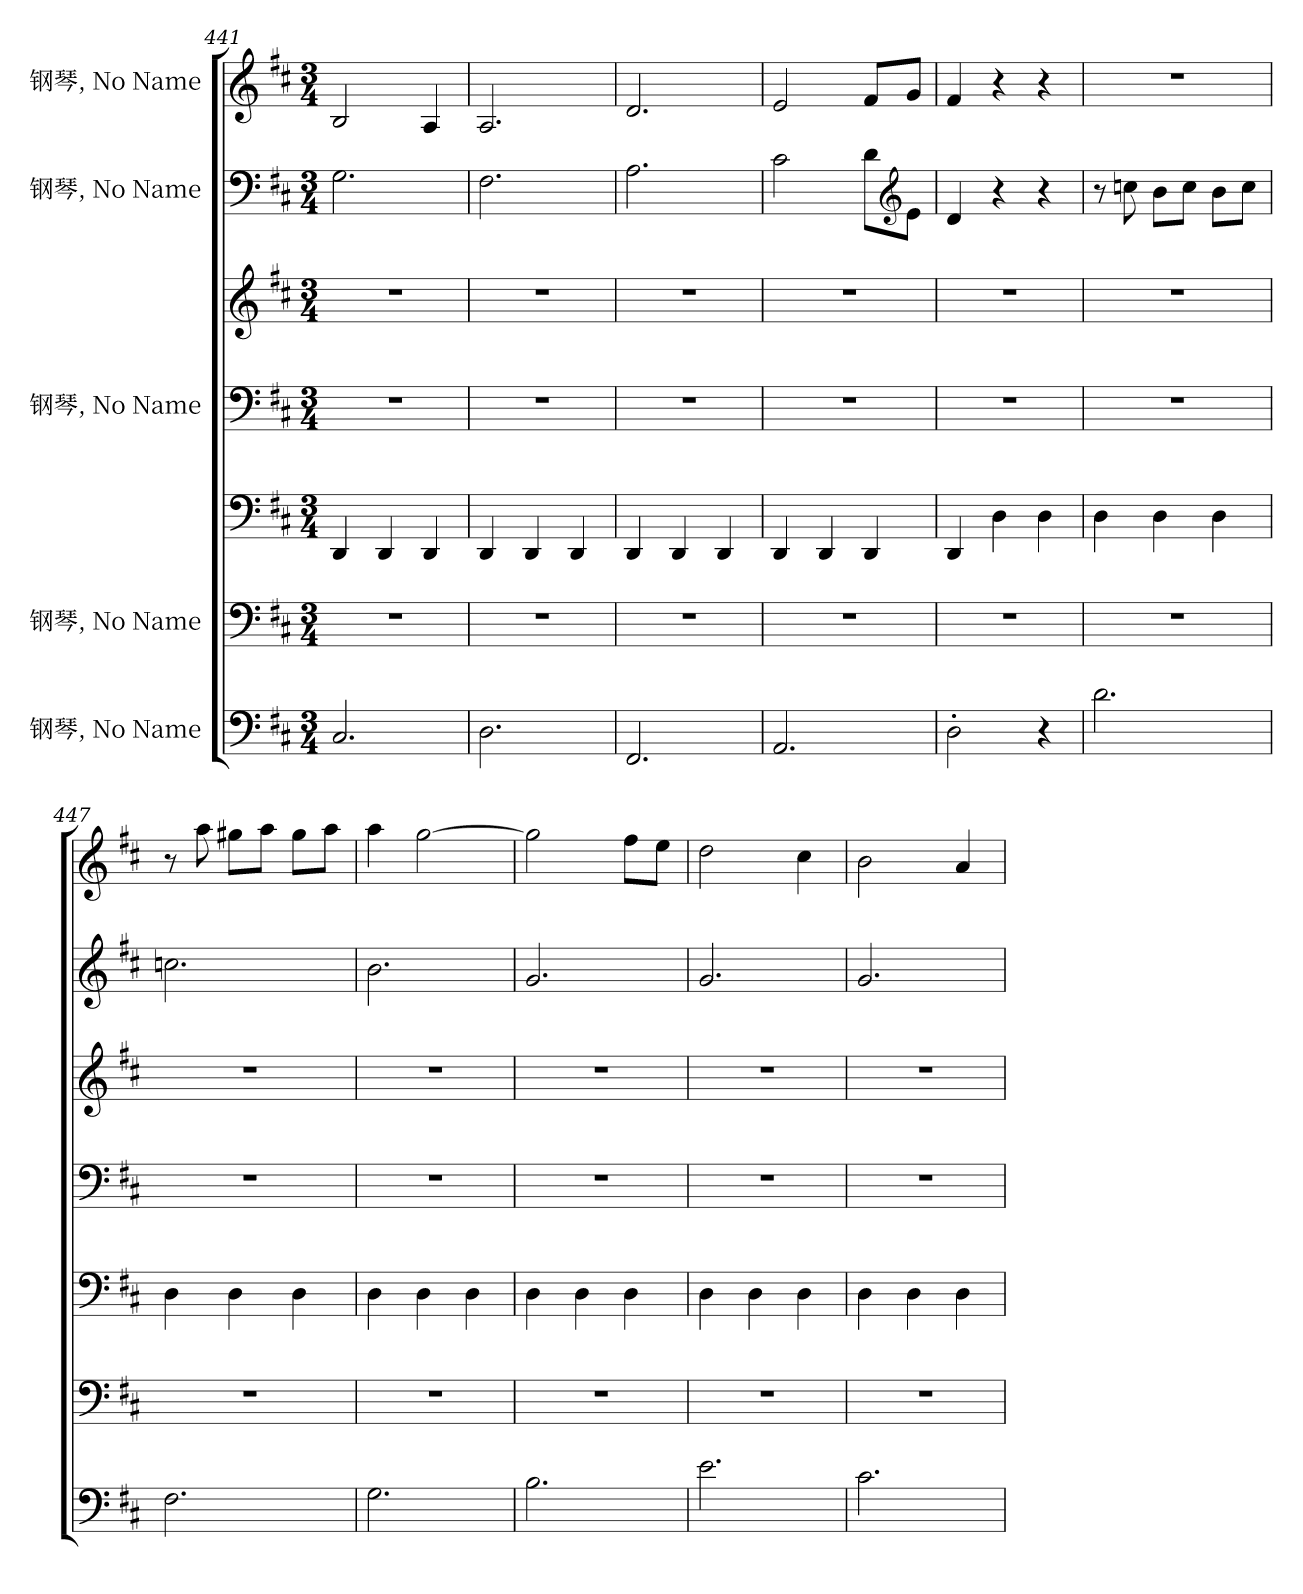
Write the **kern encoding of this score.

**kern	**kern	**kern	**kern	**kern	**kern	**kern
*part5	*part4	*part4	*part3	*part3	*part2	*part1
*staff7	*staff6	*staff5	*staff4	*staff3	*staff2	*staff1
*I"钢琴, No Name	*I"钢琴, No Name	*	*I"钢琴, No Name	*	*I"钢琴, No Name	*I"钢琴, No Name
*clefF4	*clefF4	*clefF4	*clefF4	*clefG2	*clefF4	*clefG2
*k[f#c#]	*k[f#c#]	*k[f#c#]	*k[f#c#]	*k[f#c#]	*k[f#c#]	*k[f#c#]
*M3/4	*M3/4	*M3/4	*M3/4	*M3/4	*M3/4	*M3/4
=441	=441	=441	=441	=441	=441	=441
2.C#/	2.r	4DD/	2.r	2.r	2.G\	2B/
.	.	4DD/	.	.	.	.
.	.	4DD/	.	.	.	4A/
=442	=442	=442	=442	=442	=442	=442
2.D\	2.r	4DD/	2.r	2.r	2.F#\	2.A/
.	.	4DD/	.	.	.	.
.	.	4DD/	.	.	.	.
=443	=443	=443	=443	=443	=443	=443
2.FF#/	2.r	4DD/	2.r	2.r	2.A\	2.d/
.	.	4DD/	.	.	.	.
.	.	4DD/	.	.	.	.
=444	=444	=444	=444	=444	=444	=444
2.AA/	2.r	4DD/	2.r	2.r	2c#\	2e/
.	.	4DD/	.	.	.	.
.	.	4DD/	.	.	8d\L	8f#/L
*	*	*	*	*	*clefG2	*
.	.	.	.	.	8e\J	8g/J
=445	=445	=445	=445	=445	=445	=445
2D'\	2.r	4DD/	2.r	2.r	4d/	4f#/
.	.	4D\	.	.	4r	4r
4r	.	4D\	.	.	4r	4r
=446	=446	=446	=446	=446	=446	=446
*	*	*	*	*	*	*MM199
2.d\	2.r	4D\	2.r	2.r	8r	2.r
.	.	.	.	.	8ccn\	.
.	.	4D\	.	.	8b\L	.
.	.	.	.	.	8cc\J	.
.	.	4D\	.	.	8b\L	.
.	.	.	.	.	8cc\J	.
!!LO:PB:g=z
=447	=447	=447	=447	=447	=447	=447
2.F#\	2.r	4D\	2.r	2.r	2.ccn\	8r
.	.	.	.	.	.	8aa\
.	.	4D\	.	.	.	8gg#X\L
.	.	.	.	.	.	8aa\J
.	.	4D\	.	.	.	8gg#\L
.	.	.	.	.	.	8aa\J
=448	=448	=448	=448	=448	=448	=448
2.G\	2.r	4D\	2.r	2.r	2.b\	4aa\
.	.	4D\	.	.	.	[2gg\
.	.	4D\	.	.	.	.
=449	=449	=449	=449	=449	=449	=449
2.B\	2.r	4D\	2.r	2.r	2.g/	2gg\]
.	.	4D\	.	.	.	.
.	.	4D\	.	.	.	8ff#\L
.	.	.	.	.	.	8ee\J
=450	=450	=450	=450	=450	=450	=450
2.e\	2.r	4D\	2.r	2.r	2.g/	2dd\
.	.	4D\	.	.	.	.
.	.	4D\	.	.	.	4cc#\
=451	=451	=451	=451	=451	=451	=451
2.c#\	2.r	4D\	2.r	2.r	2.g/	2b\
.	.	4D\	.	.	.	.
.	.	4D\	.	.	.	4a/
=	=	=	=	=	=	=
*-	*-	*-	*-	*-	*-	*-
